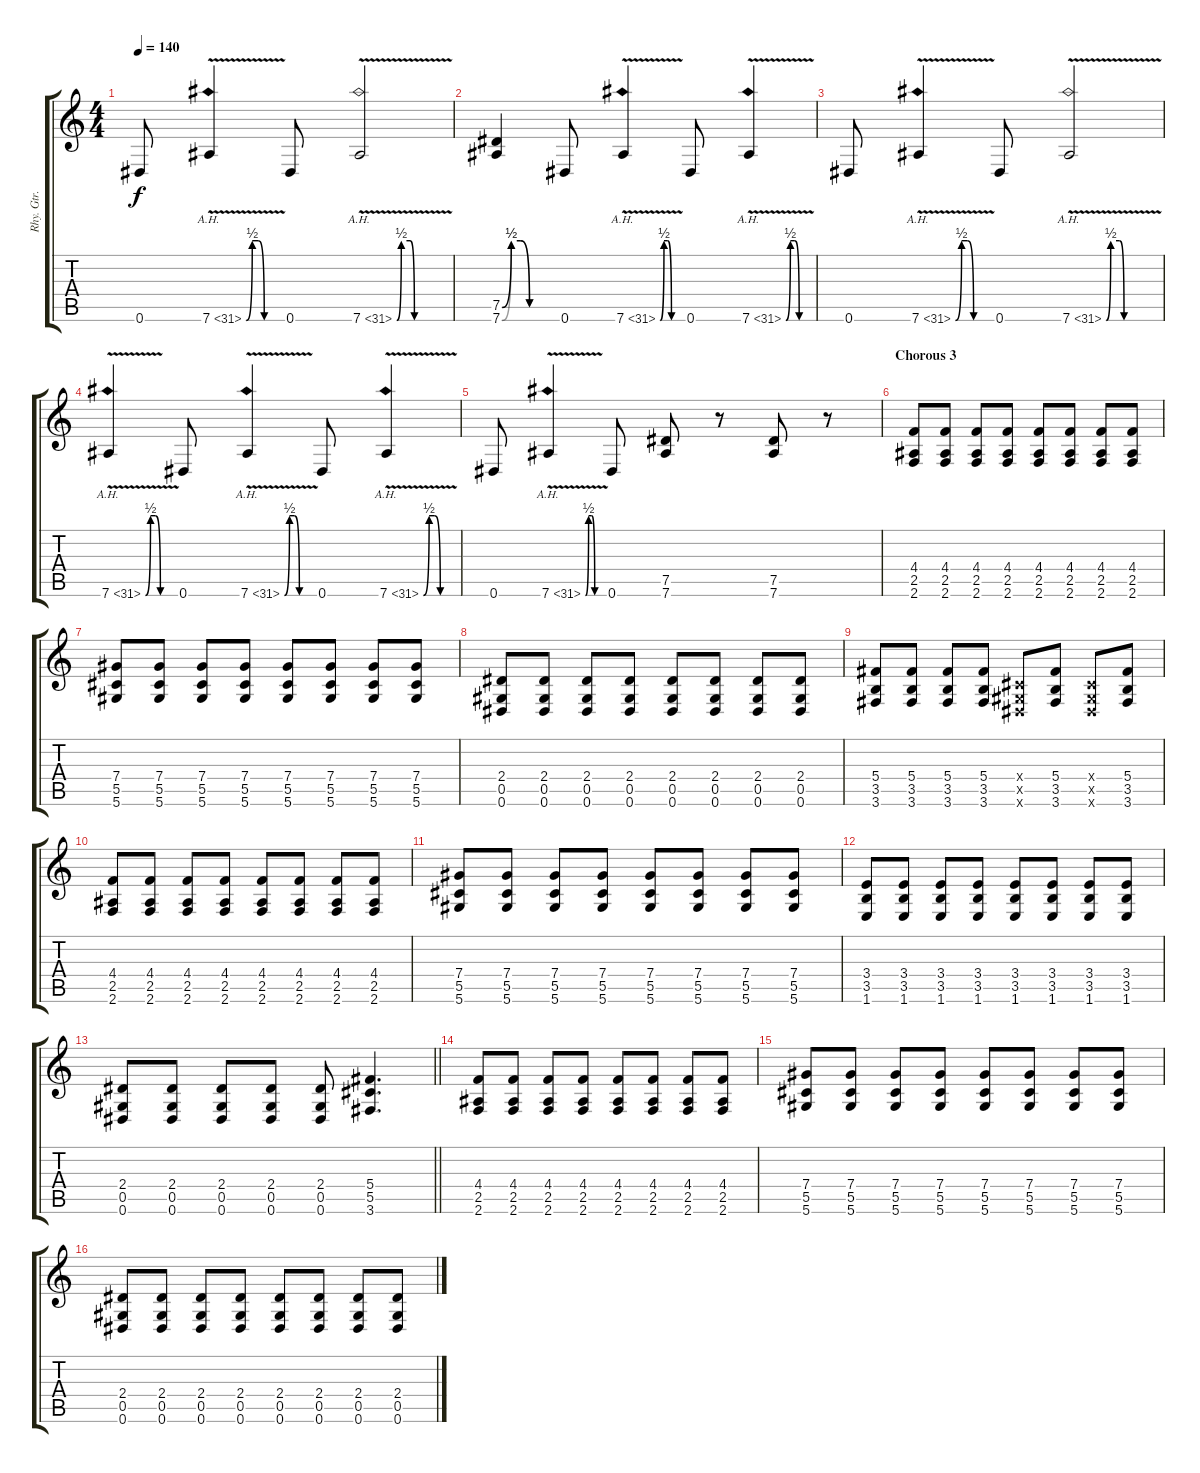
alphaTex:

\track ("Rhy. Gtr. 2" "Rhy. Gtr. ") {instrument distortionguitar}
\staff {score tabs}
\tuning (Eb4 Bb3 Gb3 Db3 Ab2 Eb2) {hide}
\ts (4 4)
\tempo 140
\clef g2
\ks c
0.6.8{dy f} 7.6{be (custom 0 0 10 2 20 2 30 0 60 0) ah 24 v}.4 0.6.8 7.6{be (custom 0 0 5 2 15 2 20 0 30 0 60 0) ah 24 v}.2 |
(7.5{be (custom 0 0 10 2 20 2 30 0 60 0)} 7.6{be (custom 0 0 10 2 20 2 30 0 60 0)}).4 0.6.8 7.6{be (custom 0 0 10 2 20 2 30 0 60 0) ah 24 v}.4 0.6.8 7.6{be (custom 0 0 10 2 20 2 30 0 60 0) ah 24 v}.4 |
0.6.8 7.6{be (custom 0 0 10 2 20 2 30 0 60 0) ah 24 v}.4 0.6.8 7.6{be (custom 0 0 5 2 15 2 20 0 30 0 60 0) ah 24 v}.2 |
7.6{be (custom 0 0 10 2 20 2 30 0 60 0) ah 24 v}.4 0.6.8 7.6{be (custom 0 0 10 2 20 2 30 0 60 0) ah 24 v}.4 0.6.8 7.6{be (custom 0 0 10 2 20 2 30 0 60 0) ah 24 v}.4 |
0.6.8 7.6{be (custom 0 0 10 2 20 2 30 0 60 0) ah 24 v}.4 0.6.8 (7.5 7.6).8 r.8 (7.5 7.6).8 r.8 |
\section ("" "Chorous 3")
(4.4 2.5 2.6).8 (4.4 2.5 2.6).8 (4.4 2.5 2.6).8 (4.4 2.5 2.6).8 (4.4 2.5 2.6).8 (4.4 2.5 2.6).8 (4.4 2.5 2.6).8 (4.4 2.5 2.6).8 |
(7.4 5.5 5.6).8 (7.4 5.5 5.6).8 (7.4 5.5 5.6).8 (7.4 5.5 5.6).8 (7.4 5.5 5.6).8 (7.4 5.5 5.6).8 (7.4 5.5 5.6).8 (7.4 5.5 5.6).8 |
(2.4 0.5 0.6).8 (2.4 0.5 0.6).8 (2.4 0.5 0.6).8 (2.4 0.5 0.6).8 (2.4 0.5 0.6).8 (2.4 0.5 0.6).8 (2.4 0.5 0.6).8 (2.4 0.5 0.6).8 |
(5.4 3.5 3.6).8 (5.4 3.5 3.6).8 (5.4 3.5 3.6).8 (5.4 3.5 3.6).8 (0.4{x} 0.5{x} 0.6{x}).8 (5.4 3.5 3.6).8 (0.4{x} 0.5{x} 0.6{x}).8 (5.4 3.5 3.6).8 |
(4.4 2.5 2.6).8 (4.4 2.5 2.6).8 (4.4 2.5 2.6).8 (4.4 2.5 2.6).8 (4.4 2.5 2.6).8 (4.4 2.5 2.6).8 (4.4 2.5 2.6).8 (4.4 2.5 2.6).8 |
(7.4 5.5 5.6).8 (7.4 5.5 5.6).8 (7.4 5.5 5.6).8 (7.4 5.5 5.6).8 (7.4 5.5 5.6).8 (7.4 5.5 5.6).8 (7.4 5.5 5.6).8 (7.4 5.5 5.6).8 |
(3.4 3.5 1.6).8 (3.4 3.5 1.6).8 (3.4 3.5 1.6).8 (3.4 3.5 1.6).8 (3.4 3.5 1.6).8 (3.4 3.5 1.6).8 (3.4 3.5 1.6).8 (3.4 3.5 1.6).8 |
\barLineRight lightlight
(2.4 0.5 0.6).8 (2.4 0.5 0.6).8 (2.4 0.5 0.6).8 (2.4 0.5 0.6).8 (2.4 0.5 0.6).8 (5.4 5.5 3.6).4{d} |
\section ("" "")
(4.4 2.5 2.6).8 (4.4 2.5 2.6).8 (4.4 2.5 2.6).8 (4.4 2.5 2.6).8 (4.4 2.5 2.6).8 (4.4 2.5 2.6).8 (4.4 2.5 2.6).8 (4.4 2.5 2.6).8 |
(7.4 5.5 5.6).8 (7.4 5.5 5.6).8 (7.4 5.5 5.6).8 (7.4 5.5 5.6).8 (7.4 5.5 5.6).8 (7.4 5.5 5.6).8 (7.4 5.5 5.6).8 (7.4 5.5 5.6).8 |
(2.4 0.5 0.6).8 (2.4 0.5 0.6).8 (2.4 0.5 0.6).8 (2.4 0.5 0.6).8 (2.4 0.5 0.6).8 (2.4 0.5 0.6).8 (2.4 0.5 0.6).8 (2.4 0.5 0.6).8
